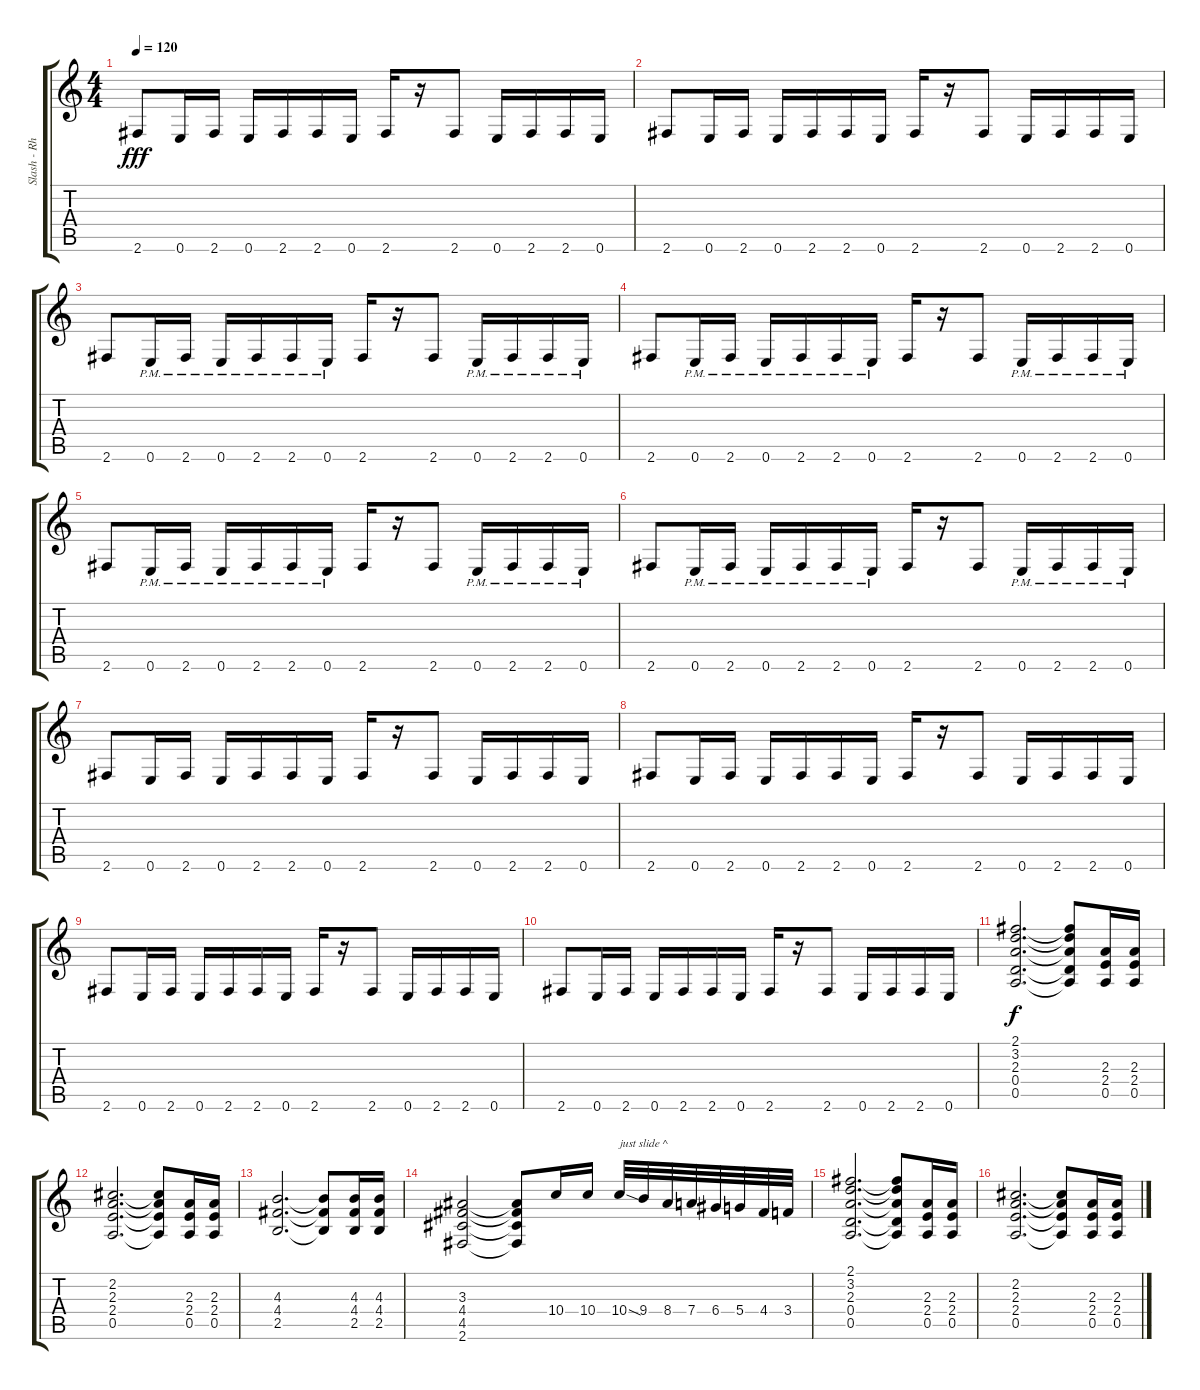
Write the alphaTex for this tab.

\track ("Slash - Rhythm 1" "Slash - Rh") {instrument distortionguitar}
\staff {score tabs}
\tuning (E4 B3 G3 D3 A2 E2) {hide}
\ts (4 4)
\tempo 120
\clef g2
\ks c
2.6.8{dy fff} 0.6.16 2.6.16 0.6.16 2.6.16 2.6.16 0.6.16 2.6.16 r.16 2.6.8 0.6.16 2.6.16 2.6.16 0.6.16 |
2.6.8 0.6.16 2.6.16 0.6.16 2.6.16 2.6.16 0.6.16 2.6.16 r.16 2.6.8 0.6.16 2.6.16 2.6.16 0.6.16 |
2.6.8 0.6{pm}.16 2.6{pm}.16 0.6{pm}.16 2.6{pm}.16 2.6{pm}.16 0.6{pm}.16 2.6.16 r.16 2.6.8 0.6{pm}.16 2.6{pm}.16 2.6{pm}.16 0.6{pm}.16 |
2.6.8 0.6{pm}.16 2.6{pm}.16 0.6{pm}.16 2.6{pm}.16 2.6{pm}.16 0.6{pm}.16 2.6.16 r.16 2.6.8 0.6{pm}.16 2.6{pm}.16 2.6{pm}.16 0.6{pm}.16 |
2.6.8 0.6{pm}.16 2.6{pm}.16 0.6{pm}.16 2.6{pm}.16 2.6{pm}.16 0.6{pm}.16 2.6.16 r.16 2.6.8 0.6{pm}.16 2.6{pm}.16 2.6{pm}.16 0.6{pm}.16 |
2.6.8 0.6{pm}.16 2.6{pm}.16 0.6{pm}.16 2.6{pm}.16 2.6{pm}.16 0.6{pm}.16 2.6.16 r.16 2.6.8 0.6{pm}.16 2.6{pm}.16 2.6{pm}.16 0.6{pm}.16 |
2.6.8 0.6.16 2.6.16 0.6.16 2.6.16 2.6.16 0.6.16 2.6.16 r.16 2.6.8 0.6.16 2.6.16 2.6.16 0.6.16 |
2.6.8 0.6.16 2.6.16 0.6.16 2.6.16 2.6.16 0.6.16 2.6.16 r.16 2.6.8 0.6.16 2.6.16 2.6.16 0.6.16 |
2.6.8 0.6.16 2.6.16 0.6.16 2.6.16 2.6.16 0.6.16 2.6.16 r.16 2.6.8 0.6.16 2.6.16 2.6.16 0.6.16 |
2.6.8 0.6.16 2.6.16 0.6.16 2.6.16 2.6.16 0.6.16 2.6.16 r.16 2.6.8 0.6.16 2.6.16 2.6.16 0.6.16 |
(2.1 3.2 2.3 0.4 0.5).2{d dy f} (2.1{t} 3.2{t} 2.3{t} 0.4{t} 0.5{t}).8 (2.3 2.4 0.5).16 (2.3 2.4 0.5).16 |
(2.2 2.3 2.4 0.5).2{d} (2.2{t} 2.3{t} 2.4{t} 0.5{t}).8 (2.3 2.4 0.5).16 (2.3 2.4 0.5).16 |
(4.3 4.4 2.5).2{d} (4.3{t} 4.4{t} 2.5{t}).8 (4.3 4.4 2.5).16 (4.3 4.4 2.5).16 |
(3.3 4.4 4.5 2.6).2{instrument distortionguitar} (3.3{t} 4.4{t} 4.5{t} 2.6{t}).8 10.4.16{instrument guitarfretnoise} 10.4.16 10.4{sod}.32{txt "just slide ^"} 9.4.32 8.4.32 7.4.32 6.4.32 5.4.32 4.4.32 3.4.32 |
(2.1 3.2 2.3 0.4 0.5).2{d instrument distortionguitar} (2.1{t} 3.2{t} 2.3{t} 0.4{t} 0.5{t}).8 (2.3 2.4 0.5).16 (2.3 2.4 0.5).16 |
(2.2 2.3 2.4 0.5).2{d} (2.2{t} 2.3{t} 2.4{t} 0.5{t}).8 (2.3 2.4 0.5).16 (2.3 2.4 0.5).16
